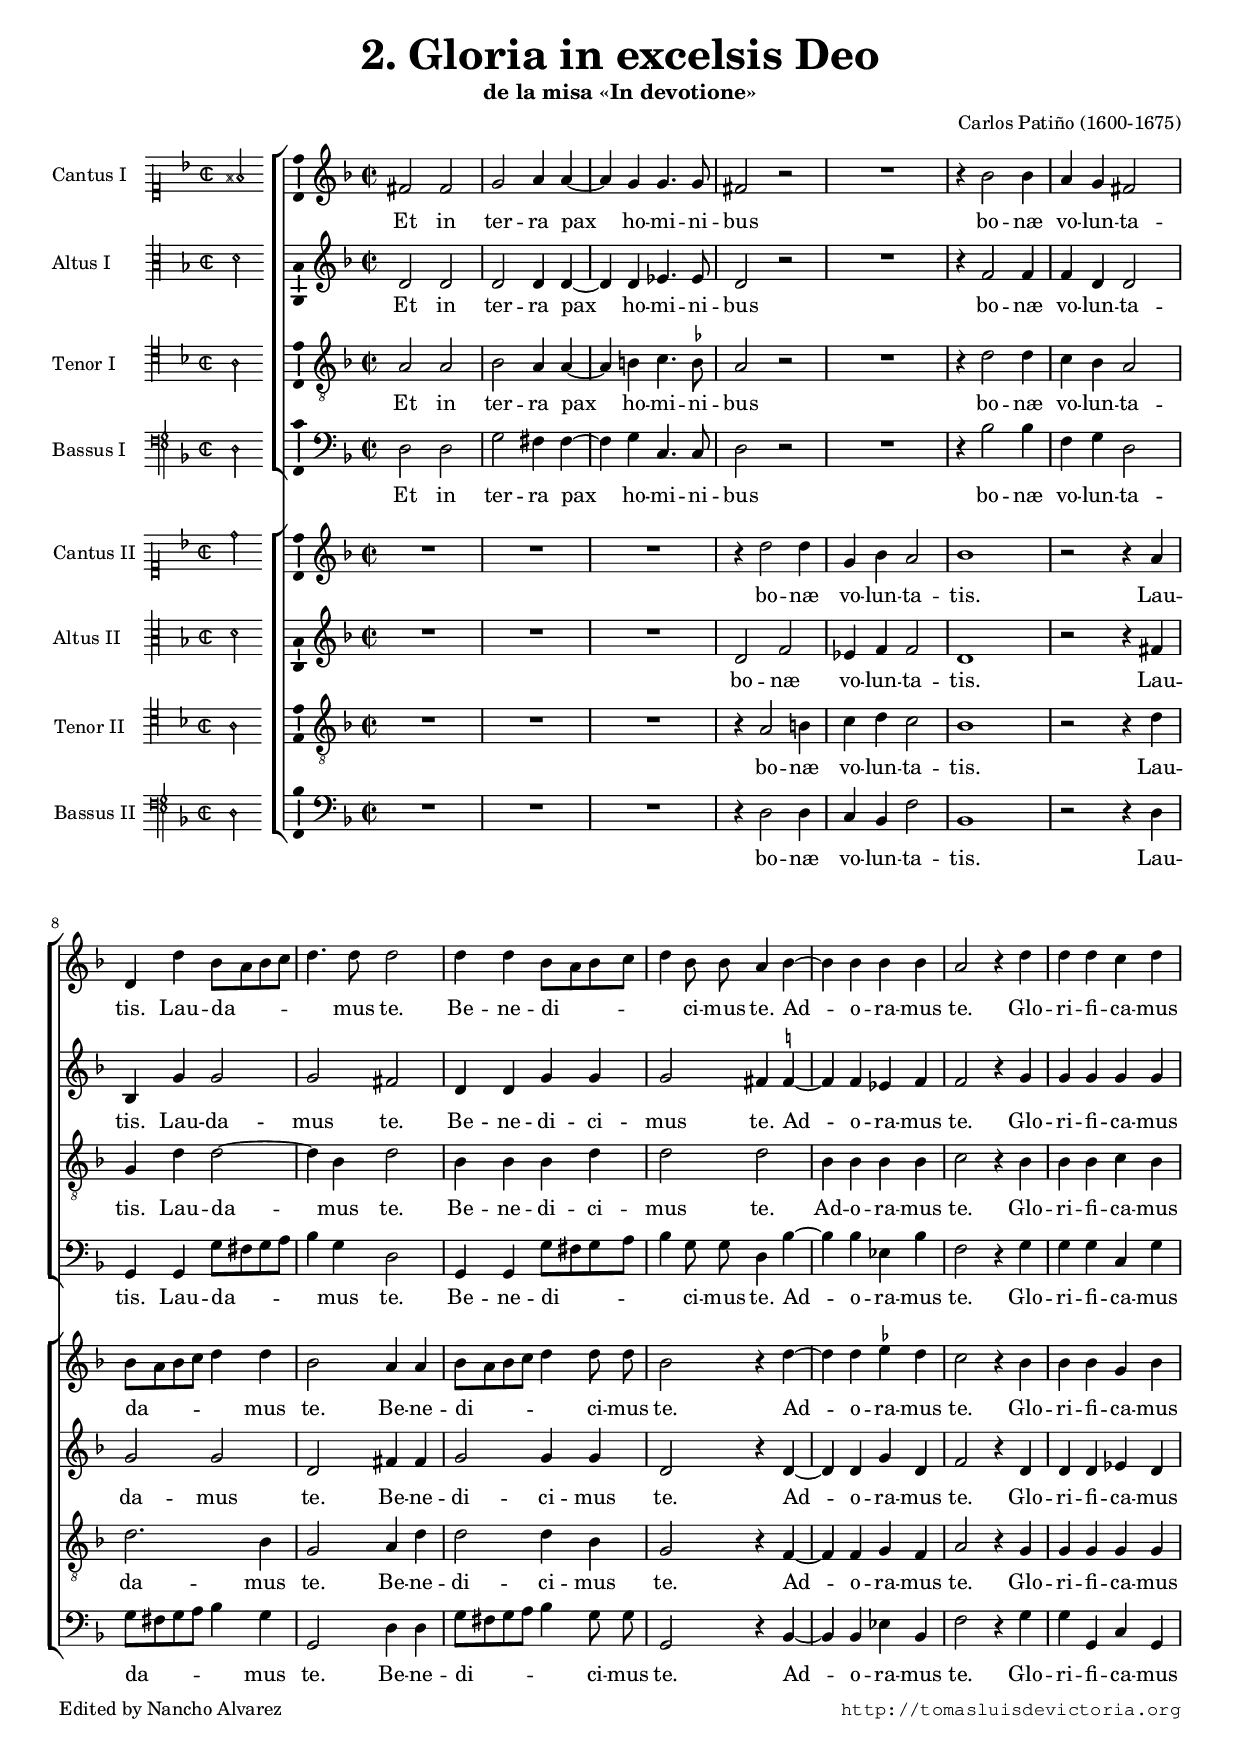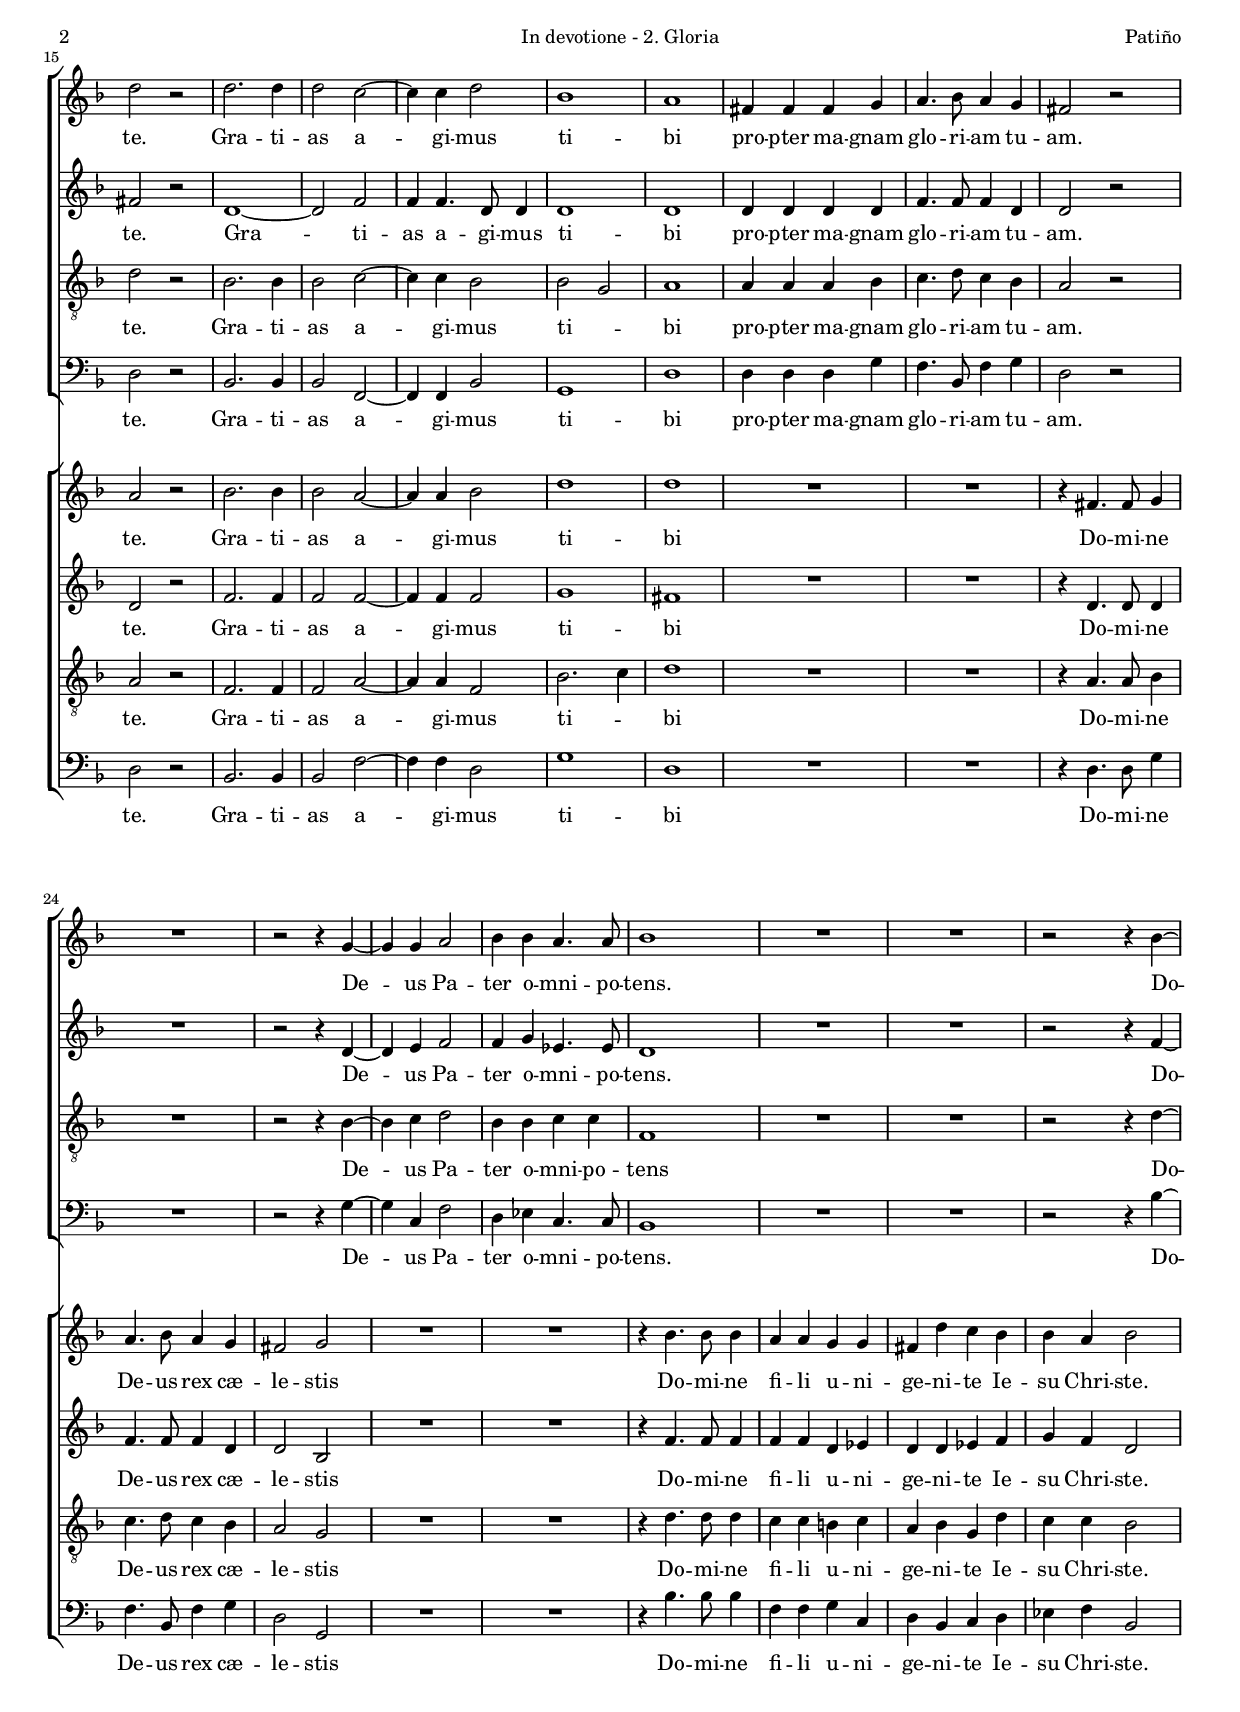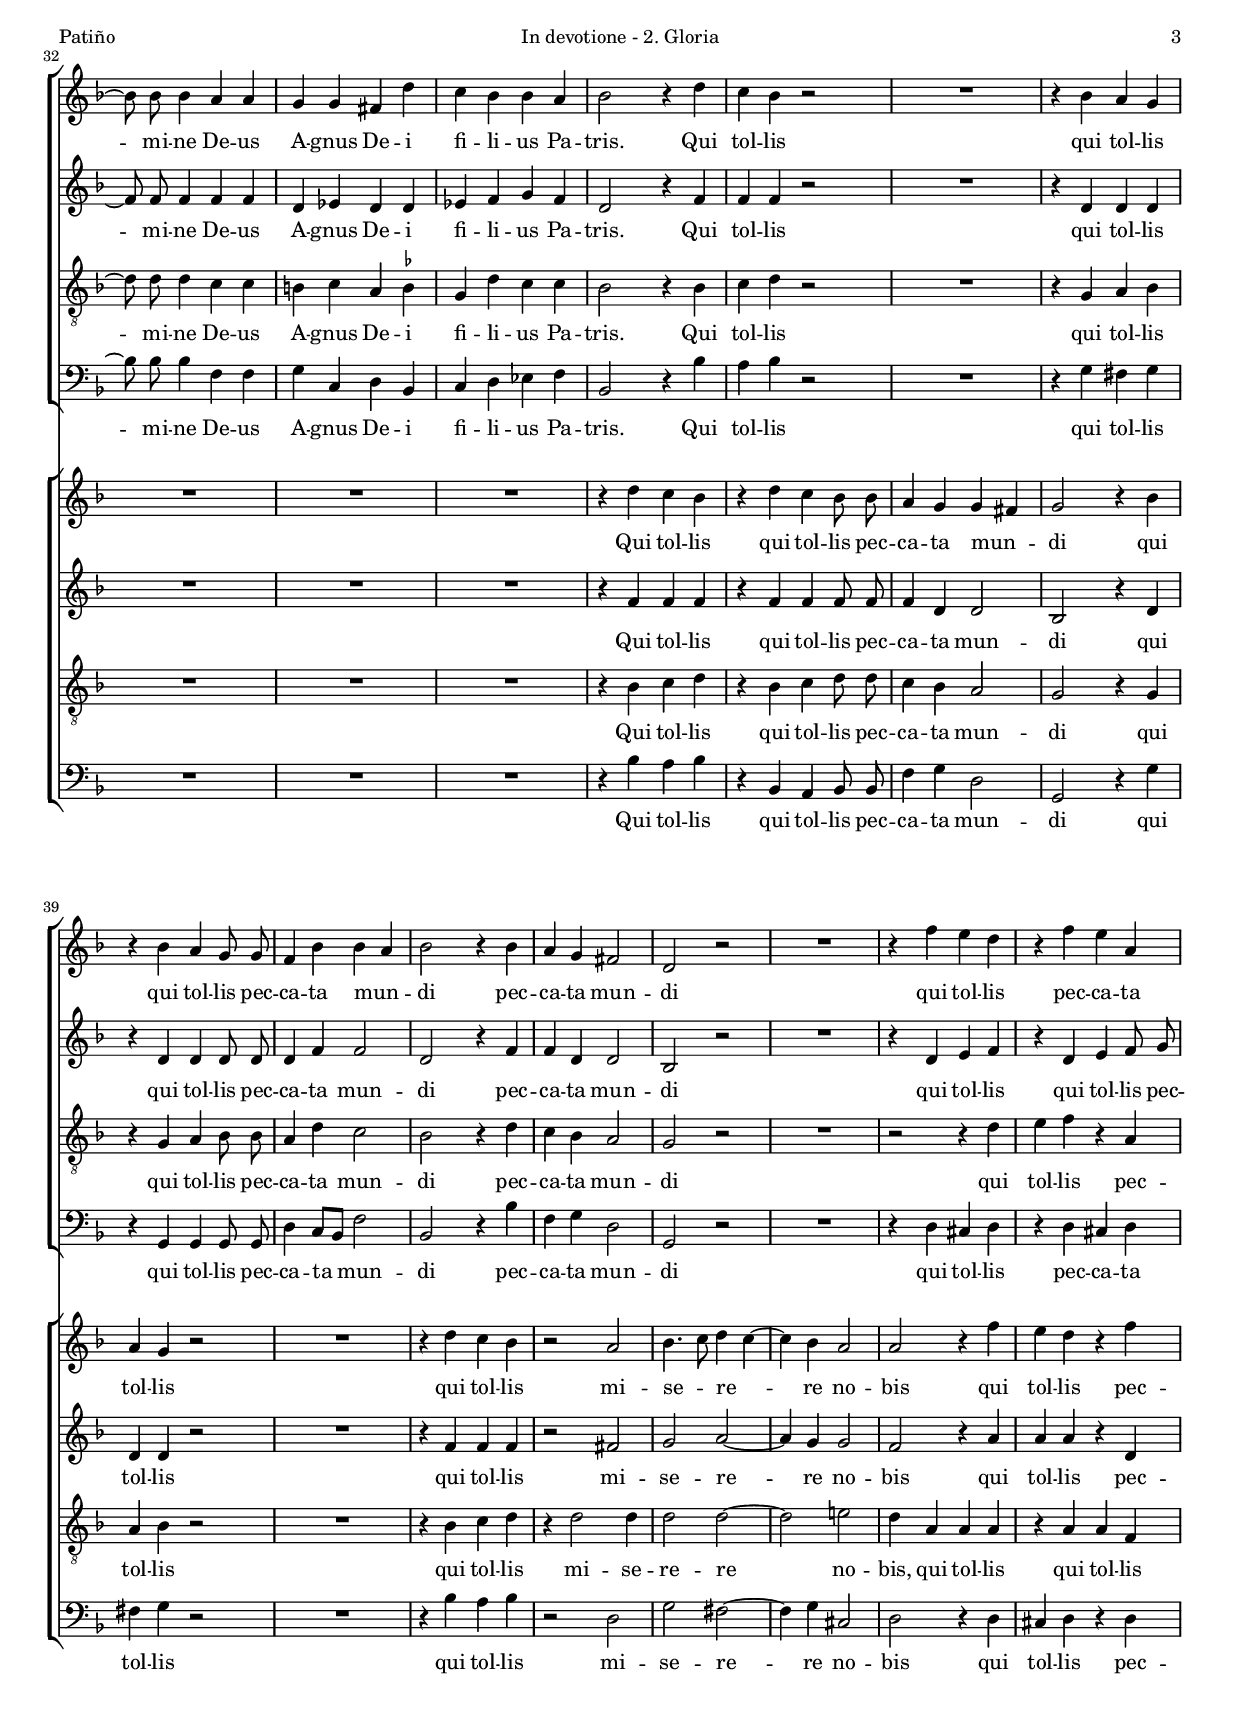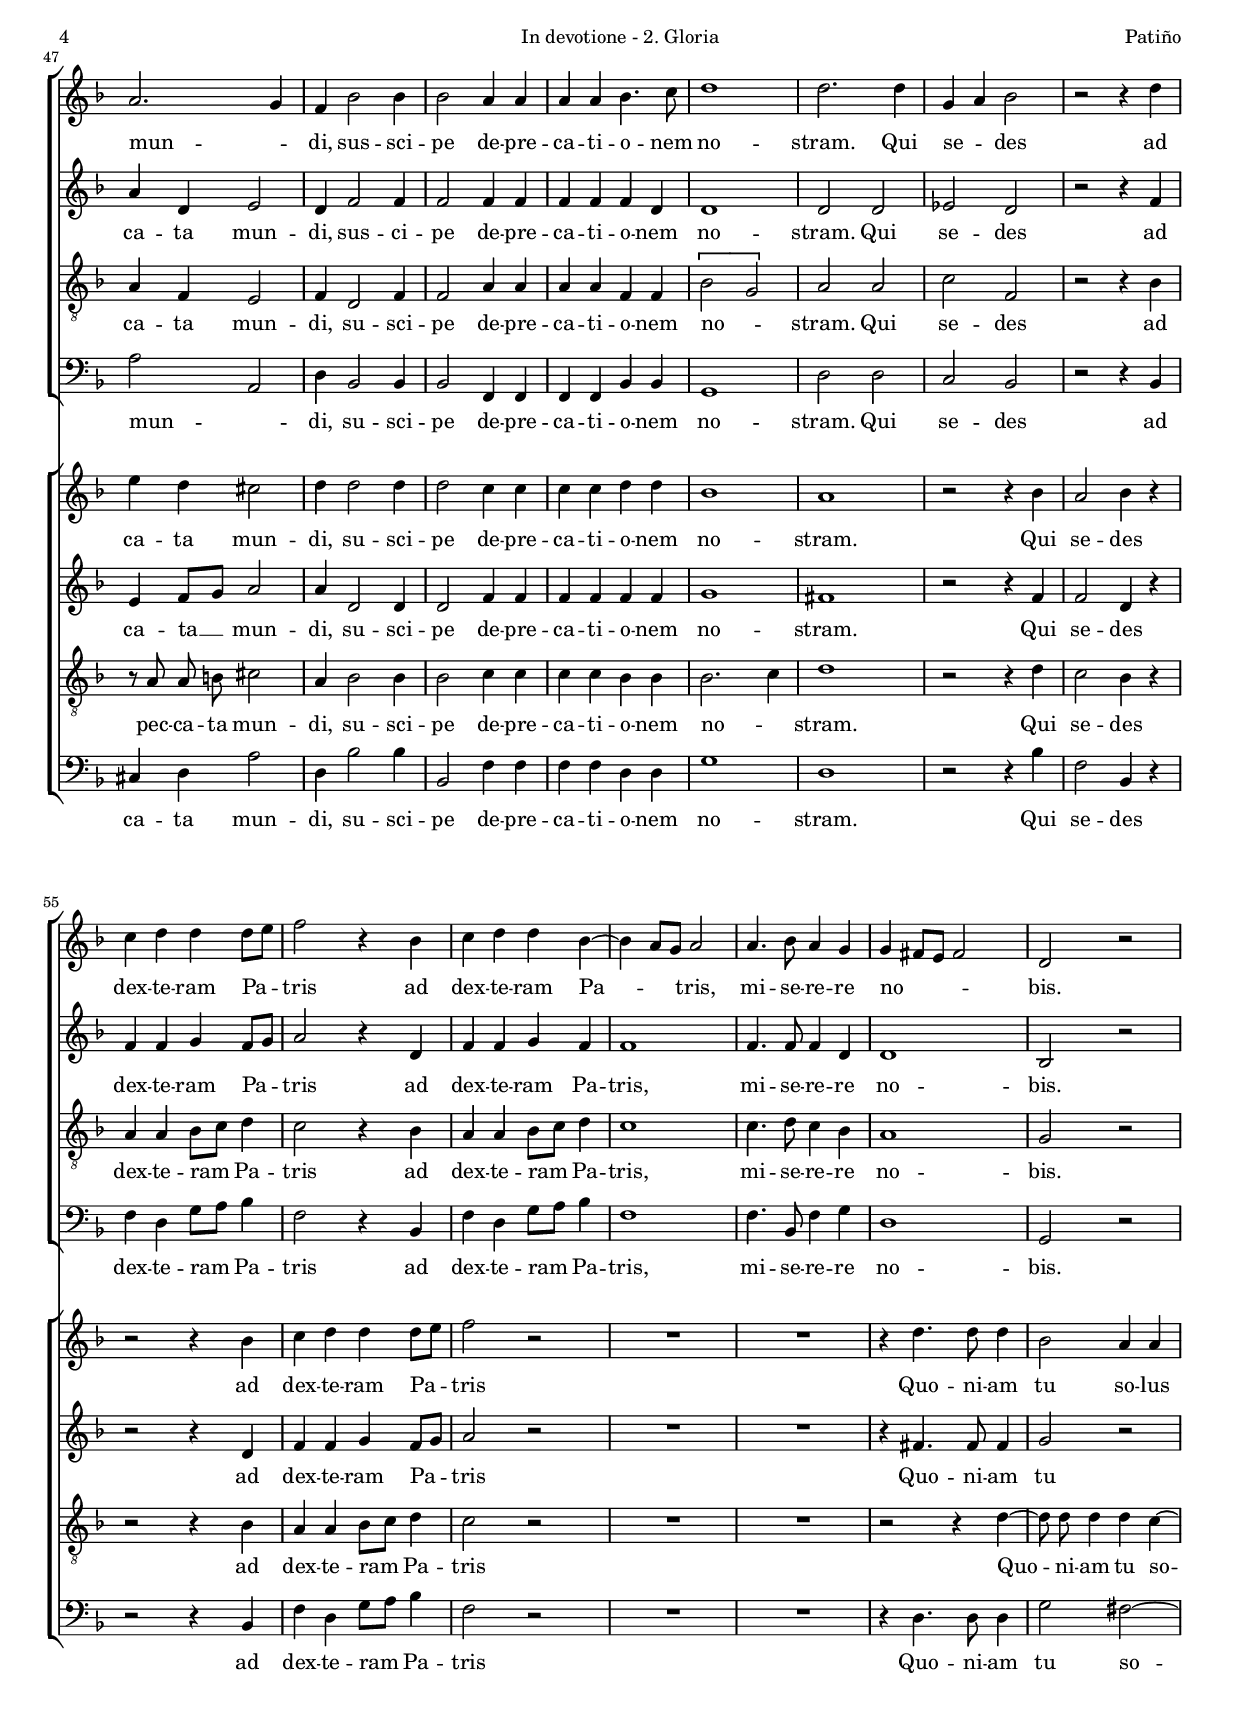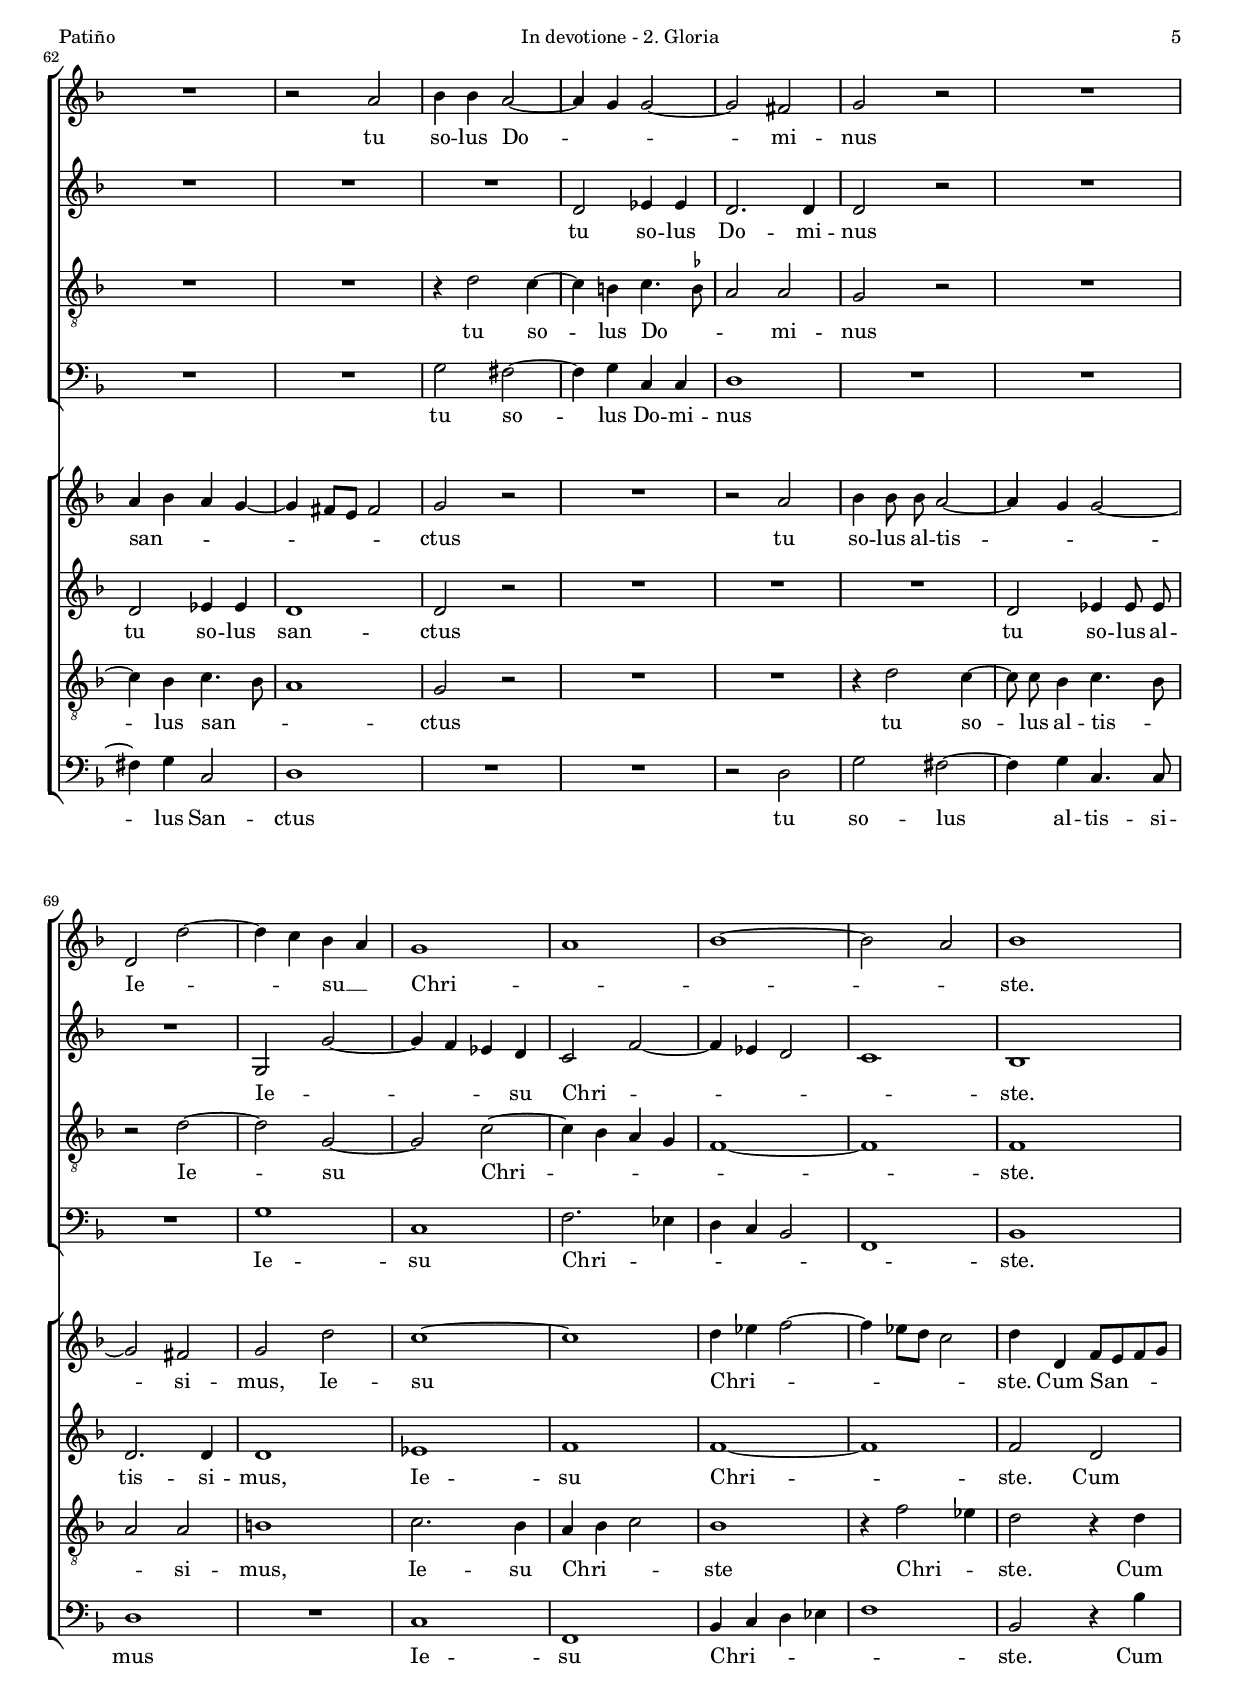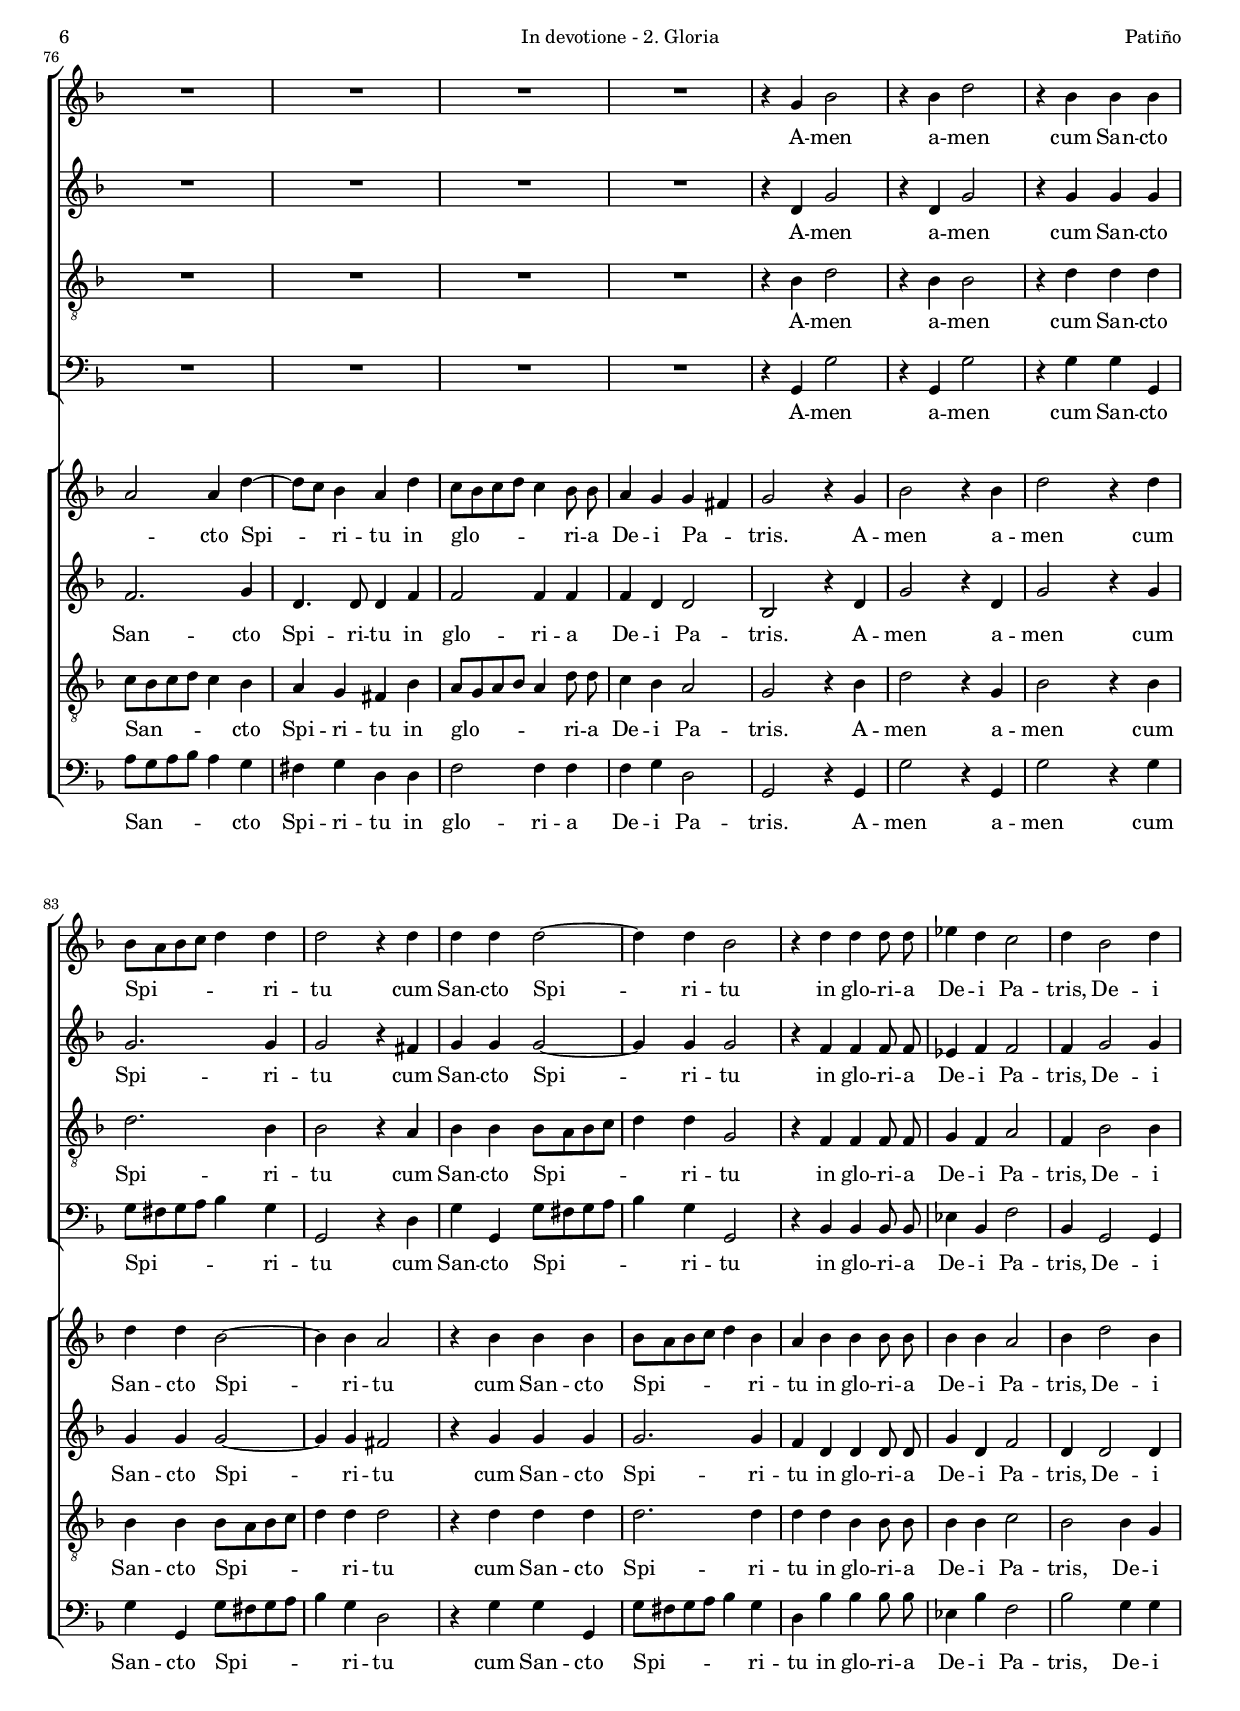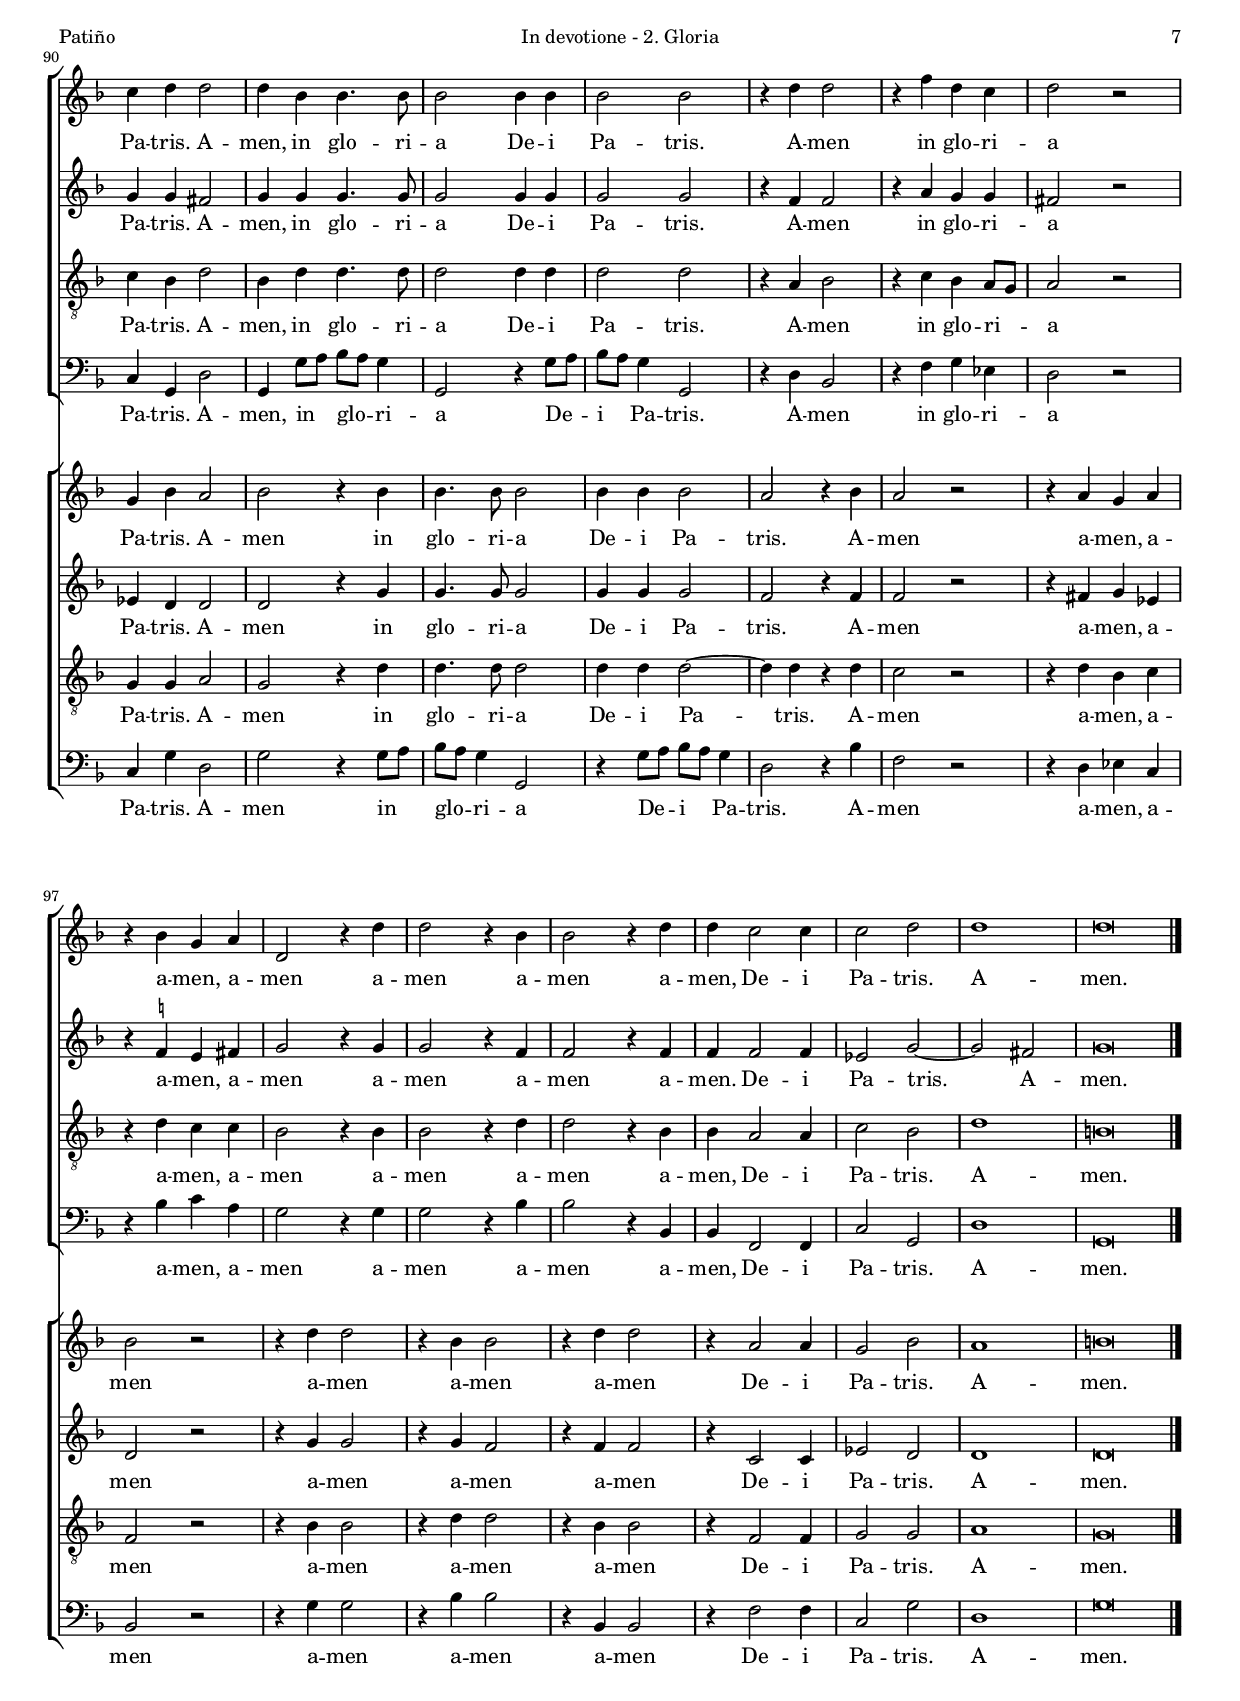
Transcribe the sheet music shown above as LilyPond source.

\version "2.18.0"

#(set-default-paper-size "a4")
#(set-global-staff-size 16.4)
#(ly:set-option 'point-and-click #f)
%mobile -s9.5 -i2.0

italicas=\override LyricText.font-shape = #'italic
rectas=\override LyricText.font-shape = #'upright
ss=\once \set suggestAccidentals = ##t
incipitwidth = 20
mtempo={\tempo 4 = 100}
mtempob={\tempo 4 = 50}

htitle="In devotione - 2. Gloria"
hcomposer="Patiño"

% Falta una parte de basso seguente, que no he incluido porque no aporta nada

\header {
	title=\markup{\fontsize #3 "2. Gloria in excelsis Deo"}
	subtitle="de la misa «In devotione»"
%	subsubtitle=\markup{\null \vspace #1 }
	composer="Carlos Patiño (1600-1675)"
        pdfauthor=\composer
	%opus="(-)"
	poet=\markup{}
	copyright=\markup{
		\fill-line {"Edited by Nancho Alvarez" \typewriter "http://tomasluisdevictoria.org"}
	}
%	tagline=""
}

global={\key f \major \time 2/2 \skip 1*104
	%\override Score.TimeSignature.break-visibility = #'#(#f #t #t)
	\bar "|."
}

cantus=\relative c'{
	fis2 fis
	g a4 a ~
	a4 g g4. g8
	fis2 r
	R1
	r4 bes2 bes4
	a g fis2
	d4 d' bes8 a bes c
	d4. d8 d2
	d4 d bes8 a bes c
	d4 bes8 \noBeam bes a4 bes ~
	bes4 bes bes bes
	a2 r4 d
	d4 d c d
	d2 r
	d2. d4
	d2 c ~
	c4 c d2
	bes1
	a
	fis4 fis fis g
	a4. bes8 a4 g
	fis2 r
	R1
	r2 r4 g4 ~
	g g a2
	bes4 bes a4. a8
	bes1
	R1*2
	r2 r4 bes ~
	bes8 \noBeam bes bes4 a a
	g4 g fis d'
	c bes bes a
	bes2 r4 d
	c bes r2
	R1
	r4 bes a g
	r4 bes4 a g8 \noBeam g
	f4 bes bes a
	bes2 r4 bes
	a g fis2
	d2 r
	R1
	r4 f' e d
	r f e a,
	a2. g4
	f4 bes2 bes4
	bes2 a4 a
	a a bes4. c8
	d1
	d2. d4
	g, a bes2
	r2 r4 d
	c d d d8 e
	f2 r4 bes,4
	c4 d d bes ~
	bes4 a8 g a2
	a4. bes8 a4 g
	g fis8 e fis2
	d2 r
	R1
	r2 a'
	bes4 bes a2 ~
	a4 g g2 ~
	g2 fis
	g2 r
	R1
	d2 d' ~
	d4 c bes a % ligado bes a
	g1
	a
	bes ~
	bes2 a
	bes1
	R1*4
	r4 g bes2
	r4 bes d2
	r4 bes bes bes
	bes8 a bes c d4 d
	d2 r4 d
	d d d2 ~
	d4 d bes2
	r4 d d d8 \noBeam d
	ees4 d c2
	d4 bes2 d4
	c d d2
	d4 bes bes4. bes8
	bes2 bes4 bes
	bes2 bes
	r4 d d2
	r4 f d c
	d2 r
	r4 bes g a
	d,2 r4 d'
	d2 r4 bes
	bes2 r4 d
	d c2 c4
	c2 d
	d1
	d\breve*1/2
}

altus=\relative c'{
	d2 d
	d2 d4 d ~
	d d ees4. ees8
	d2 r
	R1
	r4 f2 f4
	f d d2
	bes4 g' g2
	g fis
	d4 d g g
	g2 fis4 \ss f ~
	f4 f ees f
	f2 r4 g
	g4 g g g
	fis2 r
	d1 ~
	d2 f
	f4 f4. d8 d4
	d1
	d
	d4 d d d
	f4. f8 f4 d 
	d2 r
	R1
	r2 r4 d ~
	d e f2
	f4 g ees4. ees8
	d1
	R1*2
	r2 r4 f ~
	f8 \noBeam f f4 f f
	d ees d d
	ees f g f
	d2 r4 f
	f f r2
	R1
	r4 d d d
	r4 d d d8 \noBeam d
	d4 f f2
	d r4 f
	f d d2
	bes2 r
	R1
	r4 d e f
	r4 d e f8 \noBeam g
	a4 d, e2
	d4 f2 f4
	f2 f4 f
	f f f d
	d1
	d2 d
	ees d
	r2 r4 f
	f f g f8 g
	a2 r4 d,
	f4 f g f
	f1
	f4. f8 f4 d
	d1
	bes2 r
	R1*3
	d2 ees4 ees
	d2. d4
	d2 r
	R1*2
	g,2 g' ~
	g4 f ees d
	c2 f ~
	f4 ees d2
	c1
	bes
	R1*4
	r4 d g2
	r4 d g2
	r4 g g g
	g2. g4
	g2 r4 fis
	g g g2 ~
	g4 g g2
	r4 f f f8 \noBeam f
	ees4 f f2
	f4 g2 g4
	g g fis2
	g4 g g4. g8
	g2 g4 g
	g2 g
	r4 f f2
	r4 a g g
	fis2 r
	r4 \ss f! e fis
	g2 r4 g
	g2 r4 f
	f2 r4 f
	f f2 f4
	ees2 g ~
	g fis
	g\breve*1/2
}

tenor=\relative c'{
	a2 a
	bes a4 a ~
	a b c4. \ss bes8
	a2 r
	R1
	r4 d2 d4
	c bes a2
	g4 d' d2 ~
	d4 bes d2
	bes4 bes bes d
	d2 d
	bes4 bes bes bes
	c2 r4 bes
	bes4 bes c bes
	d2 r
	bes2. bes4
	bes2 c ~
	c4 c bes2
	bes g
	a1
	a4 a a bes
	c4. d8 c4 bes
	a2 r
	R1
	r2 r4 bes4 ~
	bes c d2
	bes4 bes c c
	f,1
	R1*2
	r2 r4 d' ~
	d8 \noBeam d d4 c c
	b4 c a \ss bes % escritas las alteraciones?
	g4 d' c c
	bes2 r4 bes
	c d r2
	R1
	r4 g, a bes
	r4 g a bes8 \noBeam bes
	a4 d c2
	bes2 r4 d
	c bes a2
	g2 r
	R1
	r2 r4 d'
	e f r a,
	a f e2
	f4 d2 f4
	f2 a4 a
	a a f f
	\[bes2 g\]
	a2 a
	c f,
	r2 r4 bes
	a a bes8 c d4
	c2 r4 bes
	a4 a bes8 c d4
	c1
	c4. d8 c4 bes
	a1
	g2 r
	R1*2
	r4 d'2 c4 ~
	c b c4. \ss bes8
	a2 a
	g2 r
	R1
	r2 d' ~
	d g, ~
	g c ~
	c4 bes a g
	f1 ~
	f
	f
	R1*4
	r4 bes d2
	r4 bes bes2
	r4 d d d
	d2. bes4
	bes2 r4 a
	bes bes bes8 a bes c
	d4 d g,2
	r4 f f f8 \noBeam f
	g4 f a2
	f4 bes2 bes4
	c4 bes d2
	bes4 d d4. d8
	d2 d4 d
	d2 d
	r4 a4 bes2
	r4 c bes a8 g
	a2 r
	r4 d c c
	bes2 r4 bes
	bes2 r4 d
	d2 r4 bes
	bes4 a2 a4
	c2 bes
	d1
	b\breve*1/2
}

bassus=\relative c{
	d2 d
	g fis4 fis ~
	fis g c,4. c8
	d2 r
	R1
	r4 bes'2 bes4
	f g d2
	g,4 g g'8 fis g a
	bes4 g d2
	g,4 g g'8 fis g a
	bes4 g8 \noBeam g d4 bes' ~
	bes4 bes ees, bes'
	f2 r4 g
	g4 g c, g'
	d2 r
	bes2. bes4
	bes2 f ~
	f4 f bes2
	g1
	d'
	d4 d d g
	f4. bes,8 f'4 g
	d2 r
	R1
	r2 r4 g ~
	g c, f2
	d4 ees c4. c8
	bes1
	R1*2
	r2 r4 bes' ~
	bes8 \noBeam bes bes4 f f
	g4 c, d bes
	c d ees f
	bes,2 r4 bes'
	a bes r2
	R1
	r4 g fis g
	r4 g, g g8 \noBeam g
	d'4 c8 bes f'2
	bes,2 r4 bes'
	f g d2
	g,2 r
	R1
	r4 d' cis d
	r4 d cis d
	a'2 a,
	d4 bes2 bes4
	bes2 f4 f
	f f bes bes
	g1
	d'2 d
	c bes
	r2 r4 bes
	f' d g8 a bes4
	f2 r4 bes,
	f'4 d g8 a bes4
	f1
	f4. bes,8 f'4 g
	d1
	g,2 r
	R1*2
	g'2 fis ~
	fis4 g c, c
	d1
	R1*3
	g1
	c,
	f2. ees4
	d c bes2
	f1
	bes
	R1*4
	r4 g g'2
	r4 g, g'2
	r4 g g g,
	g'8 fis g a bes4 g
	g,2 r4 d'
	g4 g, g'8 fis g a
	bes4 g g,2
	r4 bes4 bes bes8 \noBeam bes
	ees4 bes f'2
	bes,4 g2 g4
	c4 g d'2
	g,4 g'8 a bes a g4
	g,2 r4 g'8 a
	bes8 a g4 g,2
	r4 d' bes2
	r4 f' g ees
	d2 r
	r4 bes' c a
	g2 r4 g
	g2 r4 bes
	bes2 r4 bes,
	bes f2 f4
	c'2 g
	d'1
	g,\breve*1/2
}

textocantus=\lyricmode{
Et in ter -- ra pax ho -- mi -- ni -- bus
bo -- næ vo -- lun -- ta -- tis.
Lau -- da -- _ _ _ _ mus te.
Be -- ne -- di -- _ _ _ _ ci -- mus te.
Ad -- o -- ra -- mus te.
Glo -- ri -- fi -- ca -- mus te.
Gra -- ti -- as a -- gi -- mus ti -- bi
pro -- pter ma -- gnam glo -- ri -- am tu -- am.
De -- us Pa -- ter o -- mni -- po -- tens.
Do -- mi -- ne De -- us A -- gnus De -- i
fi -- li -- us Pa -- tris.
Qui tol -- lis
qui tol -- lis
qui tol -- lis pec -- ca -- ta mun -- _ di
pec -- ca -- ta mun -- di
qui tol -- lis pec -- ca -- ta mun -- _ di,
sus -- sci -- pe de -- pre -- ca -- ti -- o -- nem 
no -- stram.
Qui se -- _ des
ad dex -- te -- ram Pa -- _ tris
ad dex -- te -- ram Pa -- _ _ tris,
mi -- se -- re -- re no -- _ _ _ bis.
tu so -- lus Do -- _ _ mi -- nus
Ie -- _ _ su __ _ Chri -- _ _ _ ste.
A -- men
a -- men
cum San -- cto Spi -- _ _ _ _ ri -- tu
cum San -- cto Spi -- ri -- tu 
in glo -- ri -- a De -- i Pa -- tris,
De -- i Pa -- tris. A -- men,
in glo -- ri -- a De -- i Pa -- tris.
A -- men
in glo -- ri -- a
a -- men, a -- men
a -- men
a -- men
a -- men,
De -- i Pa -- tris.
A -- men.
}

textoaltus=\lyricmode{
Et in ter -- ra pax ho -- mi -- ni -- bus
bo -- næ vo -- lun -- ta -- tis.
Lau -- da -- mus te.
Be -- ne -- di -- ci -- mus te.
Ad -- o -- ra -- mus te.
Glo -- ri -- fi -- ca -- mus te.
Gra -- ti -- as a -- gi -- mus ti -- bi
pro -- pter ma -- gnam glo -- ri -- am tu -- am.
De -- us Pa -- ter o -- mni -- po -- tens.
Do -- mi -- ne De -- us A -- gnus De -- i
fi -- li -- us Pa -- tris.
Qui tol -- lis
qui tol -- lis 
qui tol -- lis pec -- ca -- ta mun -- di
pec -- ca -- ta mun -- di
qui tol -- lis
qui tol -- lis pec -- ca -- ta mun -- di,
sus -- ci -- pe de -- pre -- ca -- ti -- o -- nem
no -- stram.
Qui se -- des
ad dex -- te -- ram Pa -- _ tris
ad dex -- te -- ram Pa -- tris,
mi -- se -- re -- re no -- bis.
tu so -- lus Do -- mi -- nus
Ie -- _ _ _ su Chri -- _ _ _ _ ste.
A -- men
a -- men
cum San -- cto Spi -- ri -- tu
cum San -- cto Spi -- ri -- tu
in glo -- ri -- a De -- i Pa -- tris,
De -- i Pa -- tris.
A -- men,
in glo -- ri -- a De -- i Pa -- tris.
A -- men
in glo -- ri -- a
a -- men, a -- men
a -- men
a -- men
a -- men.
De -- i Pa -- tris. A -- men.
}

textotenor=\lyricmode{
Et in ter -- ra pax ho -- mi -- ni -- bus
bo -- næ vo -- lun -- ta -- tis.
Lau -- da -- mus te.
Be -- ne -- di -- ci -- mus te.
Ad -- o -- ra -- mus te.
Glo -- ri -- fi -- ca -- mus te.
Gra -- ti -- as a -- gi -- mus ti -- _ bi
pro -- pter ma -- gnam glo -- ri -- am tu -- am.
De -- us Pa -- ter o -- mni -- po -- tens
Do -- mi -- ne De -- us A -- gnus De -- i
fi -- li -- us Pa -- tris.
Qui tol -- lis
qui tol -- lis 
qui tol -- lis pec -- ca -- ta mun -- di
pec -- ca -- ta mun -- di
qui tol -- lis
pec -- ca -- ta mun -- di,
su -- sci -- pe de -- pre -- ca -- ti -- o -- nem
no -- _ stram.
Qui se -- des
ad dex -- te -- ram _ Pa -- tris
ad dex -- te -- ram _ Pa -- tris,
mi -- se -- re -- re no -- bis.
tu so -- lus Do -- _ _ mi -- nus
Ie -- su Chri -- _ _ _ _ ste.
A -- men
a -- men
cum San -- cto Spi -- ri -- tu
cum San -- cto Spi -- _ _ _ _ ri -- tu
in glo -- ri -- a De -- i Pa -- tris,
De -- i Pa -- tris.
A -- men,
in glo -- ri -- a De -- i
Pa -- tris.
A -- men
in glo -- ri -- _ a
a -- men, a -- men
a -- men
a -- men
a -- men,
De -- i Pa -- tris.
A -- men.
}

textobassus=\lyricmode{
Et in ter -- ra pax ho -- mi -- ni -- bus
bo -- næ vo -- lun -- ta -- tis.
Lau -- da -- _ _ _ _ mus te.
Be -- ne -- di -- _ _ _ _ ci -- mus te.
Ad -- o -- ra -- mus te.
Glo -- ri -- fi -- ca -- mus te.
Gra -- ti -- as a -- gi -- mus ti -- bi
pro -- pter ma -- gnam glo -- ri -- am tu -- am.
De -- us Pa -- ter o -- mni -- po -- tens.
Do -- mi -- ne De -- us A -- gnus De -- i
fi -- li -- us Pa -- tris.
Qui tol -- lis
qui tol -- lis
qui tol -- lis pec -- ca -- ta _ mun -- di
pec -- ca -- ta mun -- di
qui tol -- lis pec -- ca -- ta mun -- _ di,
su -- sci -- pe de -- pre -- ca -- ti -- o -- nem
no -- stram.
Qui se -- des
ad dex -- te -- ram _ Pa -- tris
ad dex -- te -- ram _ Pa -- tris,
mi -- se -- re -- re no -- bis.
tu so -- lus Do -- mi -- nus
Ie -- su Chri -- _ _ _ _ _ ste.
A -- men
a -- men
cum San -- cto Spi -- _ _ _ _ ri -- tu
cum San -- cto Spi -- _ _ _ _ ri -- tu
in glo -- ri -- a De -- i Pa -- tris,
De -- i Pa -- tris. A -- men,
in _ glo -- _ ri -- a
De -- _ i _ Pa -- tris.
A -- men
in glo -- ri -- a
a -- men, a -- men
a -- men
a -- men
a -- men,
De -- i Pa -- tris. A -- men.
}


cantusdos=\relative c'{
	R1*3
	r4 d'2 d4
	g,4 bes a2
	bes1
	r2 r4 a
	bes8 a bes c d4 d
	bes2 a4 a
	bes8 a bes c d4 d8 \noBeam d
	bes2 r4 d ~
	d d \ss ees d
	c2 r4 bes
	bes4 bes g bes
	a2 r
	bes2. bes4
	bes2 a ~
	a4 a bes2
	d1
	d
	R1*2
	r4 fis,4. fis8 g4
	a4. bes8 a4 g
	fis2 g
	R1*2
	r4 bes4. bes8 bes4
	a4 a g g
	fis d' c bes
	bes a bes2
	R1*3
	r4 d c bes
	r4 d c bes8 \noBeam bes
	a4 g g fis
	g2 r4 bes
	a4 g r2
	R1
	r4 d' c bes
	r2 a2
	bes4. c8 d4 c ~
	c bes a2
	a2 r4 f'
	e d r f
	e d cis2
	d4 d2 d4
	d2 c4 c
	c c d d
	bes1
	a
	r2 r4 bes
	a2 bes4 r
	r2 r4 bes
	c d d d8 e
	f2 r
	R1*2
	r4 d4. d8 d4
	bes2 a4 a
	a bes a g ~
	g4 fis8 e fis2
	g2 r
	R1
	r2 a
	bes4 bes8 \noBeam bes a2 ~
	a4 g g2 ~
	g2 fis
	g d'
	c1 ~
	c
	d4 ees f2 ~
	f4 ees8 d c2
	d4 d, f8 e f g % ~
	a2 a4 d ~
	d8 c bes4 a d
	c8  bes c d c4 bes8 \noBeam bes
	a4 g g fis
	g2 r4 g
	bes2 r4 bes
	d2 r4 d
	d d bes2 ~
	bes4 bes a2
	r4 bes bes bes
	bes8 a bes c d4 bes
	a4 bes bes bes8 \noBeam bes
	bes4 bes a2
	bes4 d2 bes4
	g4 bes a2
	bes2 r4 bes
	bes4. bes8 bes2
	bes4 bes bes2
	a2 r4 bes
	a2 r
	r4 a g a 
	bes2 r
	r4 d d2
	r4 bes bes2
	r4 d d2
	r4 a2 a4
	g2 bes
	a1
	b\breve*1/2
}

altusdos=\relative c'{
	R1*3
	d2 f
	ees4 f f2
	d1
	r2 r4 fis
	g2 g
	d fis4 fis
	g2 g4 g
	d2 r4 d ~
	d d g d
	f2 r4 d
	d4 d ees d
	d2 r
	f2. f4
	f2 f ~
	f4 f f2
	g1
	fis
	R1*2
	r4 d4. d8 d4
	f4. f8 f4 d
	d2 bes
	R1*2
	r4 f'4. f8 f4
	f4 f d ees
	d d ees f
	g f d2
	R1*3
	r4 f f f
	r4 f f f8 \noBeam f
	f4 d d2
	bes2 r4 d
	d4 d r2
	R1
	r4 f f f
	r2 fis2
	g2 a ~
	a4 g g2
	f2 r4 a
	a a r4 d,
	e f8 g a2
	a4 d,2 d4
	d2 f4 f
	f f f f
	g1
	fis
	r2 r4 \ss f % !
	f2 d4 r
	r2 r4 d
	f f g f8 g
	a2 r
	R1*2
	r4 fis4. fis8 fis4
	g2 r
	d ees4 ees
	d1
	d2 r
	R1*3
	d2 ees4 ees8 \noBeam ees
	d2. d4
	d1
	ees
	f
	f ~
	f
	f2 d
	f2. g4
	d4. d8 d4 f
	f2 f4 f
	f d d2
	bes2 r4 d
	g2 r4 d
	g2 r4 g
	g g g2 ~
	g4 g fis2
	r4 g g g
	g2. g4
	f4 d d d8 \noBeam d
	g4 d f2
	d4 d2 d4
	ees d d2
	d r4 g
	g4. g8 g2
	g4 g g2
	f2 r4 f
	f2 r
	r4 fis g ees
	d2 r
	r4 g g2
	r4 g f2
	r4 f f2
	r4 c2 c4
	ees2 d
	d1
	d\breve*1/2
}

tenordos=\relative c'{
	R1*3
	r4 a2 b4
	c4 d c2
	bes1 % escrito el bemol?
	r2 r4 d
	d2. bes4
	g2 a4 d
	d2 d4 bes
	g2 r4 f ~
	f f g f
	a2 r4 g
	g4 g g g
	a2 r
	f2. f4
	f2 a ~
	a4 a f2
	bes2. c4
	d1
	R1*2
	r4 a4. a8 bes4
	c4. d8 c4 bes
	a2 g
	R1*2
	r4 d'4. d8 d4
	c c b c
	a bes g d'
	c c bes2
	R1*3
	r4 bes c d
	r4 bes c d8 \noBeam d
	c4 bes a2
	g2 r4 g
	a4 bes r2
	R1
	r4 bes c d
	r4 d2 d4
	d2 d ~
	d e!
	d4 a4 a a
	r4 a a f
	r8 a \noBeam a \noBeam b cis2
	a4 bes2  bes4
	bes2 c4 c
	c c bes bes
	bes2. c4
	d1
	r2 r4 d
	c2 bes4 r
	r2 r4 bes
	a a bes8 c d4
	c2 r
	R1*2
	r2 r4 d4 ~
	d8 \noBeam d d4 d c ~
	c bes c4. bes8
	a1
	g2 r
	R1*2
	r4 d'2 c4 ~
	c8 \noBeam c bes4 c4. bes8
	a2 a
	b1
	c2. bes4
	a bes c2
	bes1
	r4 f'2 ees4
	d2 r4 d
	c8 bes c d c4 bes
	a g fis bes
	a8 g a bes a4 d8 \noBeam d
	c4 bes a2
	g2 r4 bes
	d2 r4 g,
	bes2 r4 bes
	bes bes bes8 a bes c
	d4 d d2
	r4 d d d
	d2. d4
	d4 d bes bes8 \noBeam bes
	bes4 bes c2
	bes2 bes4 g
	g g a2
	g r4 d'
	d4. d8 d2
	d4 d d2 ~
	d4 d r d
	c2 r
	r4 d bes c
	f,2 r
	r4 bes bes2
	r4 d d2
	r4 bes bes2
	r4 f2 f4
	g2 g
	a1
	g\breve*1/2
}

bassusdos=\relative c{
	R1*3
	r4 d2 d4
	c bes f'2
	bes,1
	r2 r4 d
	g8 fis g a bes4 g
	g,2 d'4 d
	g8 fis g a bes4 g8 \noBeam g
	g,2 r4 bes ~
	bes bes ees bes
	f'2 r4 g
	g4 g, c g
	d'2 r
	bes2. bes4
	bes2 f' ~
	f4 f d2
	g1
	d
	R1*2
	r4 d4. d8 g4
	f4. bes,8 f'4 g
	d2 g,
	R1*2
	r4 bes'4. bes8 bes4
	f4 f g c,
	d bes c d
	ees f bes,2
	R1*3
	r4 bes' a bes
	r4 bes, a bes8 \noBeam bes
	f'4 g d2
	g,2 r4 g'
	fis4 g r2
	R1
	r4 bes a bes
	r2 d,
	g fis ~
	fis4 g cis,2
	d2 r4 d
	cis d r d
	cis d a'2
	d,4 bes'2 bes4
	bes,2 f'4 f
	f f d d
	g1
	d
	r2 r4 bes'
	f2 bes,4 r
	r2 r4 bes
	f'4 d g8 a bes4
	f2 r
	R1*2
	r4 d4. d8 d4
	g2 fis ~
	fis4 g c,2
	d1
	R1*2
	r2 d
	g fis ~
	fis4 g c,4. c8
	d1
	R1
	c
	f,
	bes4 c d ees
	f1
	bes,2 r4 bes'
	a8 g a bes a4 g
	fis g d d
	f2 f4 f 
	f g d2
	g,2 r4 g
	g'2 r4 g,
	g'2 r4 g
	g g, g'8 fis g a
	bes4 g d2
	r4 g g g,
	g'8 fis g a bes4 g
	d4 bes' bes bes8 \noBeam bes
	ees,4 bes' f2
	bes2 g4 g
	c,4 g' d2
	g2 r4 g8 a
	bes a g4 g,2
	r4 g'8 a bes a g4
	d2 r4 bes'
	f2 r
	r4 d ees c
	bes2 r
	r4 g' g2
	r4 bes bes2
	r4 bes, bes2
	r4 f'2 f4
	c2 g'
	d1
	g\breve*1/2
}

textocantusdos=\lyricmode{
bo -- næ vo -- lun -- ta -- tis.
Lau -- da -- _ _ _ _ mus te.
Be -- ne -- di -- _ _ _ _ ci -- mus te.
Ad -- o -- ra -- mus te.
Glo -- ri -- fi -- ca -- mus te.
Gra -- ti -- as a -- gi -- mus ti -- bi
Do -- mi -- ne De -- us rex cæ -- le -- stis
Do -- mi -- ne fi -- li
u -- ni -- ge -- ni -- te Ie -- su Chri -- ste.
Qui tol -- lis 
qui tol -- lis pec -- ca -- ta mun -- _ di
qui tol -- lis
qui tol -- lis
mi -- se -- _ re -- _ re no -- bis
qui tol -- lis
pec -- ca -- ta mun -- di,
su -- sci -- pe 
de -- pre -- ca -- ti -- o -- nem
no -- stram.
Qui se -- des
ad dex -- te -- ram Pa -- _ tris
Quo -- ni -- am tu so -- lus
san -- _ _ _ _ _ _ ctus
tu so -- lus al -- tis -- _ _ si -- mus,
Ie -- su Chri -- _ _ _ _ _ ste.
Cum San -- _ _ _ _ cto
Spi -- _ ri -- tu in glo -- _ _ _ _ ri -- a
De -- i Pa -- _ tris.
A -- men
a -- men
cum San -- cto Spi -- ri -- tu
cum San -- cto Spi -- _ _ _ _ ri -- tu
in glo -- ri -- a De -- i Pa -- tris,
De -- i Pa -- tris.
A -- men
in glo -- ri -- a De -- i Pa -- tris.
A -- men
a -- men, a -- men
a -- men
a -- men
a -- men
De -- i Pa -- tris. A -- men.
}

textoaltusdos=\lyricmode{
bo -- næ vo -- lun -- ta -- tis.
Lau -- da -- mus te.
Be -- ne -- di -- ci -- mus te.
Ad -- o -- ra -- mus te.
Glo -- ri -- fi -- ca -- mus te.
Gra -- ti -- as a -- gi -- mus ti -- bi
Do -- mi -- ne De -- us rex cæ -- le -- stis
Do -- mi -- ne fi -- li u -- ni -- ge -- ni -- te
Ie -- su Chri -- ste.
Qui tol -- lis
qui tol -- lis pec -- ca -- ta mun -- di
qui tol -- lis
qui tol -- lis mi -- se -- re -- re no -- bis
qui tol -- lis pec -- ca -- ta __ _ mun -- di,
su -- sci -- pe de -- pre -- ca -- ti -- o -- nem 
no -- stram.
Qui se -- des
ad dex -- te -- ram Pa -- _ tris
Quo -- ni -- am tu
tu so -- lus san -- ctus
tu so -- lus al -- tis -- si -- mus,
Ie -- su Chri -- ste.
Cum San -- cto Spi -- ri -- tu in glo -- ri -- a
De -- i Pa -- tris.
A -- men
a -- men
cum San -- cto Spi -- ri -- tu
cum San -- cto Spi -- ri -- tu
in glo -- ri -- a De -- i Pa -- tris,
De -- i Pa -- tris.
A -- men
in glo -- ri -- a
De -- i Pa -- tris.
A -- men
a -- men, a -- men
a -- men
a -- men
a -- men
De -- i Pa -- tris. A -- men.
}

textotenordos=\lyricmode{
bo -- næ vo -- lun -- ta -- tis.
Lau -- da -- mus te.
Be -- ne -- di -- ci -- mus te.
Ad -- o -- ra -- mus te.
Glo -- ri -- fi -- ca -- mus te.
Gra -- ti -- as a -- gi -- mus ti -- _ bi
Do -- mi -- ne De -- us rex cæ -- le -- stis
Do -- mi -- ne fi -- li u -- ni -- ge -- ni -- te
Ie -- su Chri -- ste.
Qui tol -- lis 
qui tol -- lis pec -- ca -- ta mun -- di
qui tol -- lis
qui tol -- lis 
mi -- se -- re -- re no -- bis,
qui tol -- lis
qui tol -- lis
pec -- ca -- ta mun -- di,
su -- sci -- pe de -- pre -- ca -- ti -- o -- nem
no -- _ stram.
Qui se -- des
ad dex -- te -- ram _ Pa -- tris
Quo -- ni -- am tu so -- lus san -- _ _ ctus
tu so -- lus al -- tis -- _ _ si -- mus,
Ie -- su Chri -- _ _ ste
Chri -- _ ste.
Cum San -- _ _ _ _ cto Spi -- ri -- tu
in glo -- _ _ _ _ ri -- a De -- i Pa -- tris.
A -- men
a -- men
cum San -- cto Spi -- _ _ _ _ ri -- tu
cum San -- cto Spi -- ri -- tu
in glo -- ri -- a De -- i Pa -- tris,
De -- i Pa -- tris.
A -- men
in glo -- ri -- a
De -- i Pa -- tris.
A -- men
a -- men, a -- men
a -- men
a -- men
a -- men
De -- i Pa -- tris.
A -- men.
}

textobassusdos=\lyricmode{
bo -- næ vo -- lun -- ta -- tis.
Lau -- da -- _ _ _ _ mus te.
Be -- ne -- di -- _ _ _ _ ci -- mus te.
Ad -- o -- ra -- mus te.
Glo -- ri -- fi -- ca -- mus te.
Gra -- ti -- as a -- gi -- mus ti -- bi
Do -- mi -- ne De -- us rex cæ -- le -- stis
Do -- mi -- ne fi -- li u -- ni -- ge -- ni -- te 
Ie -- su Chri -- ste.
Qui tol -- lis
qui tol -- lis pec -- ca -- ta mun -- di
qui tol -- lis
qui tol -- lis
mi -- se -- re -- re no -- bis
qui tol -- lis pec -- ca -- ta mun -- di,
su -- sci -- pe de -- pre -- ca -- ti -- o -- nem
no -- stram.
Qui se -- des
ad dex -- te -- ram _ Pa -- tris
Quo -- ni -- am tu so -- lus San -- ctus
tu so -- lus al -- tis -- si -- mus
Ie -- su Chri -- _ _ _ _ ste.
Cum San -- _ _ _ _ cto Spi -- ri -- tu
in glo -- ri -- a De -- i Pa -- tris.
A -- men
a -- men
cum San -- cto Spi -- _ _ _ _ ri -- tu
cum San -- cto Spi -- _ _ _ _ ri -- tu
in glo -- ri -- a De -- i Pa -- tris,
De -- i Pa -- tris. A -- men
in _ glo -- _ ri -- a
De -- _ i _ Pa -- tris.
A -- men
a -- men, a -- men
a -- men
a -- men
a -- men
De -- i Pa -- tris.
A -- men.
}


incipitcantus=\markup{
	\score{
		{ 
		\set Staff.instrumentName="Cantus I   "
		\override NoteHead.style = #'neomensural
		\override Staff.TimeSignature.style = #'neomensural
		\cadenzaOn 
		\clef "petrucci-c1"
		\key f \major
		\time 2/2
                \override Staff.Accidental.glyph-name-alist = #alteration-mensural-glyph-name-alist
                fis'2 % no tengo acceso al original
		} 

	\layout { line-width=\incipitwidth indent = 0 }
	}
}

incipitaltus=\markup{
	\score{
		{ 
		\set Staff.instrumentName="Altus I      "
		\override NoteHead.style = #'neomensural 
		\override Staff.TimeSignature.style = #'neomensural
		\cadenzaOn 
		\clef "petrucci-c3"
		\key f \major
		\time 2/2
		d'2
		} 
	\layout { line-width=\incipitwidth indent = 0 }
	}
}


incipittenor=\markup{
	\score{
		{ 
		\set Staff.instrumentName="Tenor I     "
		\override NoteHead.style = #'neomensural 
		\override Staff.TimeSignature.style = #'neomensural
		\cadenzaOn 
		\clef "petrucci-c4"
		\key f \major
		\time 2/2
		a2
		} 
	\layout { line-width=\incipitwidth indent=0 }
	}
}

incipitbassus=\markup{
	\score{
		{ 
		\set Staff.instrumentName="Bassus I   "
		\override NoteHead.style = #'neomensural
		\override Staff.TimeSignature.style = #'neomensural
		\cadenzaOn 
		\clef "petrucci-f4"
		\key f \major
		\time 2/2
		d2
		} 
	\layout { line-width=\incipitwidth indent = 0 }
	}
}

incipitcantusdos=\markup{
	\score{
		{ 
		\set Staff.instrumentName="Cantus II "
		\override NoteHead.style = #'neomensural
		\override Staff.TimeSignature.style = #'neomensural
		\cadenzaOn 
		\clef "petrucci-c1"
		\key f \major
		\time 2/2
		d''2
		} 

	\layout { line-width=\incipitwidth indent = 0 }
	}
}

incipitaltusdos=\markup{
	\score{
		{ 
		\set Staff.instrumentName="Altus II    "
		\override NoteHead.style = #'neomensural 
		\override Staff.TimeSignature.style = #'neomensural
		\cadenzaOn 
		\clef "petrucci-c3"
		\key f \major
		\time 2/2
		d'2
		} 
	\layout { line-width=\incipitwidth indent = 0 }
	}
}


incipittenordos=\markup{
	\score{
		{ 
		\set Staff.instrumentName="Tenor II   "
		\override NoteHead.style = #'neomensural 
		\override Staff.TimeSignature.style = #'neomensural
		\cadenzaOn 
		\clef "petrucci-c4"
		\key f \major
		\time 2/2
		a2
		} 
	\layout { line-width=\incipitwidth indent=0 }
	}
}

incipitbassusdos=\markup{
	\score{
		{ 
		\set Staff.instrumentName="Bassus II "
		\override NoteHead.style = #'neomensural
		\override Staff.TimeSignature.style = #'neomensural
		\cadenzaOn 
		\clef "petrucci-f4"
		\key f \major
		\time 2/2
		d2
		} 
	\layout { line-width=\incipitwidth indent = 0 }
	}
}


%\layout {
%       \context {\Voice
%               \remove Ligature_bracket_engraver
%               \consists Mensural_ligature_engraver
%       }
%       line-width=\incipitwidth
%       indent = 0
%}

\score {\transpose c' c'{ <<
\new ChoirStaff<<

	\new Staff <<\global
	\new Voice="v1" {
		\set Staff.instrumentName=\incipitcantus
		\clef "treble"
		\cantus }
	\new Lyrics \lyricsto "v1" {\textocantus }
	>>

	\new Staff <<\global
	\new Voice="v2" {
		\set Staff.instrumentName=\incipitaltus
		\clef "treble"
		\altus }
	\new Lyrics \lyricsto "v2" {\textoaltus }
	>>
	
	\new Staff <<\global
	\new Voice="v3" {
		\set Staff.instrumentName=\incipittenor
		\clef "G_8"
		\tenor }
	\new Lyrics \lyricsto "v3" {\textotenor }
	>>

	\new Staff <<\global
	\new Voice="v4" {
		\set Staff.instrumentName=\incipitbassus
		\clef "bass"
		\bassus }
	\new Lyrics \lyricsto "v4" {\textobassus }
	>>
	
>>

\new ChoirStaff<<

	\new Staff <<\global
	\new Voice="v5" {
		\set Staff.instrumentName=\incipitcantusdos
		\clef "treble"
		\cantusdos }
	\new Lyrics \lyricsto "v5" {\textocantusdos }
	>>

	\new Staff <<\global
	\new Voice="v6" {
		\set Staff.instrumentName=\incipitaltusdos
		\clef "treble"
		\altusdos }
	\new Lyrics \lyricsto "v6" {\textoaltusdos }
	>>
	
	\new Staff <<\global
	\new Voice="v7" {
		\set Staff.instrumentName=\incipittenordos
		\clef "G_8"
		\tenordos }
	\new Lyrics \lyricsto "v7" {\textotenordos }
	>>

	\new Staff <<\global
	\new Voice="v8" {
		\set Staff.instrumentName=\incipitbassusdos
		\clef "bass"
		\bassusdos }
	\new Lyrics \lyricsto "v8" {\textobassusdos }
	>>
	
>>
>>
	} % transpose

\layout{ 
	\context {\Lyrics 
		\override VerticalAxisGroup.staff-affinity = #UP
		\override VerticalAxisGroup.nonstaff-relatedstaff-spacing =
			#'((basic-distance . 0) (minimum-distance . 0) (padding . 1))
		\override LyricText.font-size = #1.2
		\override LyricHyphen.minimum-distance = #0.5
	}
	\context {\Score 
		tempoHideNote = ##t
		\override BarNumber.padding = #2 
	}
	\context {\Voice 
		%melismaBusyProperties = #'()
		%autoBeaming = ##f
	}
        \context {\ChoirStaff 
                  \override StaffGrouper.staffgroup-staff-spacing =
                        #'((basic-distance . 14) (minimum-distance . 0) (padding . 1))
                  \override StaffGrouper.staff-staff-spacing =
                        #'((basic-distance . 11) (minimum-distance . 0) (padding . 1))
        }
	\context {\Staff 
                %\RemoveEmptyStaves
                %\override VerticalAxisGroup.remove-first = ##t
		\consists Ambitus_engraver 
		\override LigatureBracket.padding = #1
	}
}

%\midi { \mtempo }

}


\paper{
	evenHeaderMarkup=\markup  \fill-line { \fromproperty #'page:page-number-string \htitle \hcomposer }
	oddHeaderMarkup= \markup  \fill-line { \on-the-fly #not-first-page \hcomposer \on-the-fly #not-first-page \htitle \on-the-fly #not-first-page \fromproperty #'page:page-number-string }
	%system-count=20
	%page-count = 8
	systems-per-page = 2
	ragged-last-bottom = ##f
	indent=3.8\cm
	system-system-spacing =
	#'((basic-distance . 20) (minimum-distance . 0) (padding . 5))
	top-system-spacing = % header
	#'((basic-distance . 8) (minimum-distance . 0) (padding . 0))
	last-bottom-spacing = % footer
	#'((basic-distance . 12) (minimum-distance . 0) (padding . 0))
	markup-system-spacing.padding = #1.5

}
